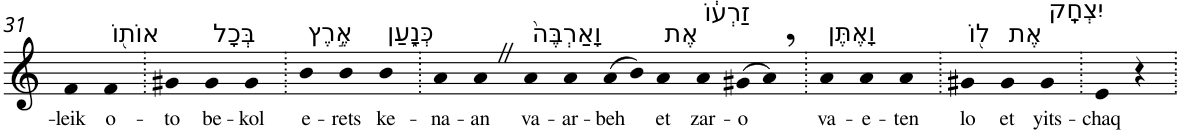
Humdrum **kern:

**kern	**text
*part1	*part1
*staff1	*staff1
*I"Piano	*
*I'Pno	*
!!LO:PB:g=z
*clefG2	*
*k[]	*
=31	=31
!	!LO:LY:b
4f	-leik
!LO:TX:a:t=אוֹת֖וֹ	!
!	!LO:LY:b
4f	o-
=32.	=32.
!	!LO:LY:b
4g#X	-to
!LO:TX:a:t=בְּכָל	!
!	!LO:LY:b
4g#	be-
!	!LO:LY:b
4g#	-kol
=33.	=33.
!LO:TX:a:t=אֶ֣רֶץ	!
!	!LO:LY:b
4b	e-
!	!LO:LY:b
4b	-rets
!LO:TX:a:t=כְּנָ֑עַן	!
!	!LO:LY:b
4b	ke-
=34.	=34.
!	!LO:LY:b
4a	-na-
!	!LO:LY:b
4aZ	-an
!LO:TX:a:t=וָאַרְבֶּה֙	!
!	!LO:LY:b
4a	va-
!	!LO:LY:b
4a	-ar-
!	!LO:LY:b
(>8a	-beh
8b)	.
!LO:TX:a:t=אֶת	!
!	!LO:LY:b
4a	et
!LO:TX:a:t=זַרְע֔וֹ	!
!	!LO:LY:b
4a	zar-
!	!LO:LY:b
(>8g#X	-o
8a,)	.
=35.	=35.
!LO:TX:a:t=וָאֶתֶּן	!
!	!LO:LY:b
4a	va-
!	!LO:LY:b
4a	-e-
!	!LO:LY:b
4a	-ten
=36.	=36.
!LO:TX:a:t=ל֖וֹ	!
!	!LO:LY:b
4g#X	lo
!LO:TX:a:t=אֶת	!
!	!LO:LY:b
4g#	et
!LO:TX:a:t=יִצְחָֽק	!
!	!LO:LY:b
4g#	yits-
=37.	=37.
!	!LO:LY:b
4e	-chaq
4r	.
=.	=.
*-	*-
